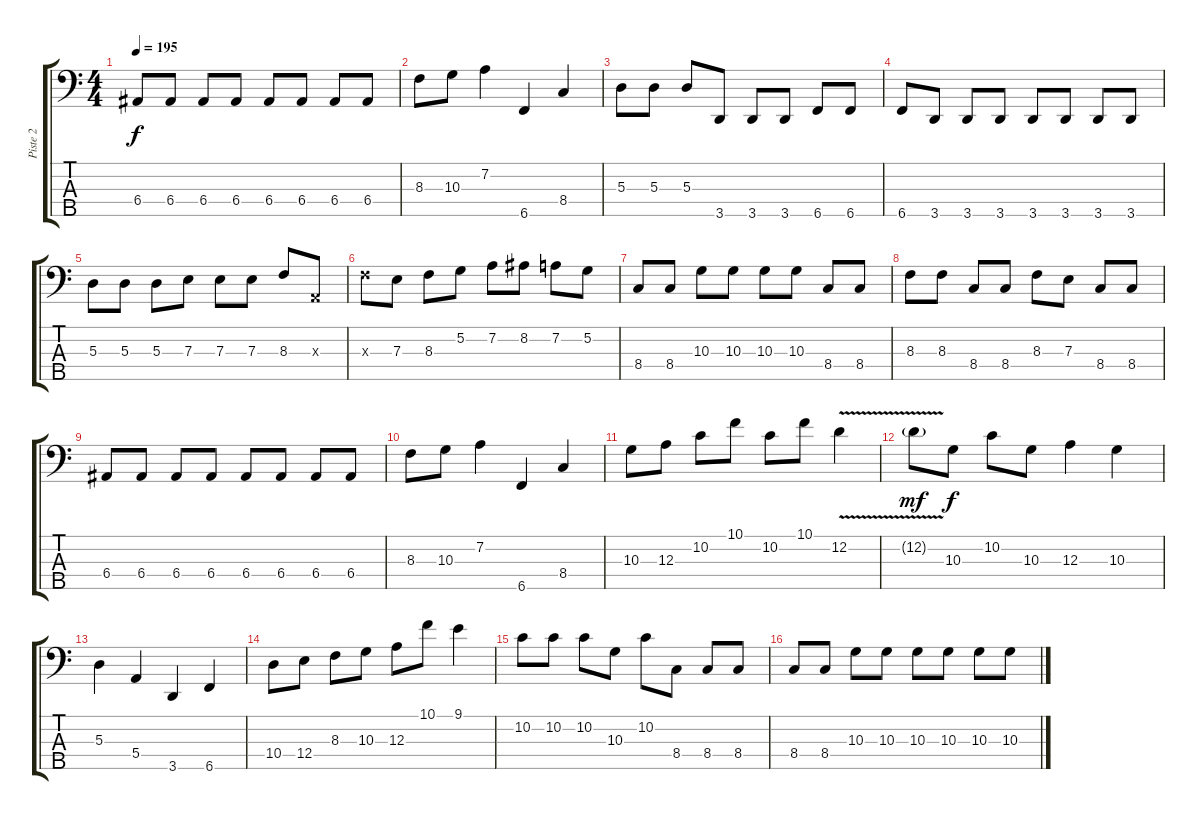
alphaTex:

\track ("Piste 2" "Piste 2") {instrument electricbassfinger}
\staff {score tabs}
\tuning (G2 D2 A1 E1 B0) {hide}
\ts (4 4)
\tempo 195
\clef f4
\ks c
6.4.8{dy f} 6.4.8 6.4.8 6.4.8 6.4.8 6.4.8 6.4.8 6.4.8 |
8.3.8 10.3.8 7.2.4 6.5.4 8.4.4 |
5.3.8 5.3.8 5.3.8 3.5.8 3.5.8 3.5.8 6.5.8 6.5.8 |
6.5.8 3.5.8 3.5.8 3.5.8 3.5.8 3.5.8 3.5.8 3.5.8 |
5.3.8 5.3.8 5.3.8 7.3.8 7.3.8 7.3.8 8.3.8 0.3{x}.8 |
8.3{x}.8 7.3.8 8.3.8 5.2.8 7.2.8 8.2.8 7.2.8 5.2.8 |
8.4.8 8.4.8 10.3.8 10.3.8 10.3.8 10.3.8 8.4.8 8.4.8 |
8.3.8 8.3.8 8.4.8 8.4.8 8.3.8 7.3.8 8.4.8 8.4.8 |
6.4.8 6.4.8 6.4.8 6.4.8 6.4.8 6.4.8 6.4.8 6.4.8 |
8.3.8 10.3.8 7.2.4 6.5.4 8.4.4 |
10.3.8 12.3.8 10.2.8 10.1.8 10.2.8 10.1.8 12.2{v}.4 |
12.2{v g}.8{dy mf} 10.3.8{dy f} 10.2.8 10.3.8 12.3.4 10.3.4 |
5.3.4 5.4.4 3.5.4 6.5.4 |
10.4.8 12.4.8 8.3.8 10.3.8 12.3.8 10.1.8 9.1.4 |
10.2.8 10.2.8 10.2.8 10.3.8 10.2.8 8.4.8 8.4.8 8.4.8 |
8.4.8 8.4.8 10.3.8 10.3.8 10.3.8 10.3.8 10.3.8 10.3.8
